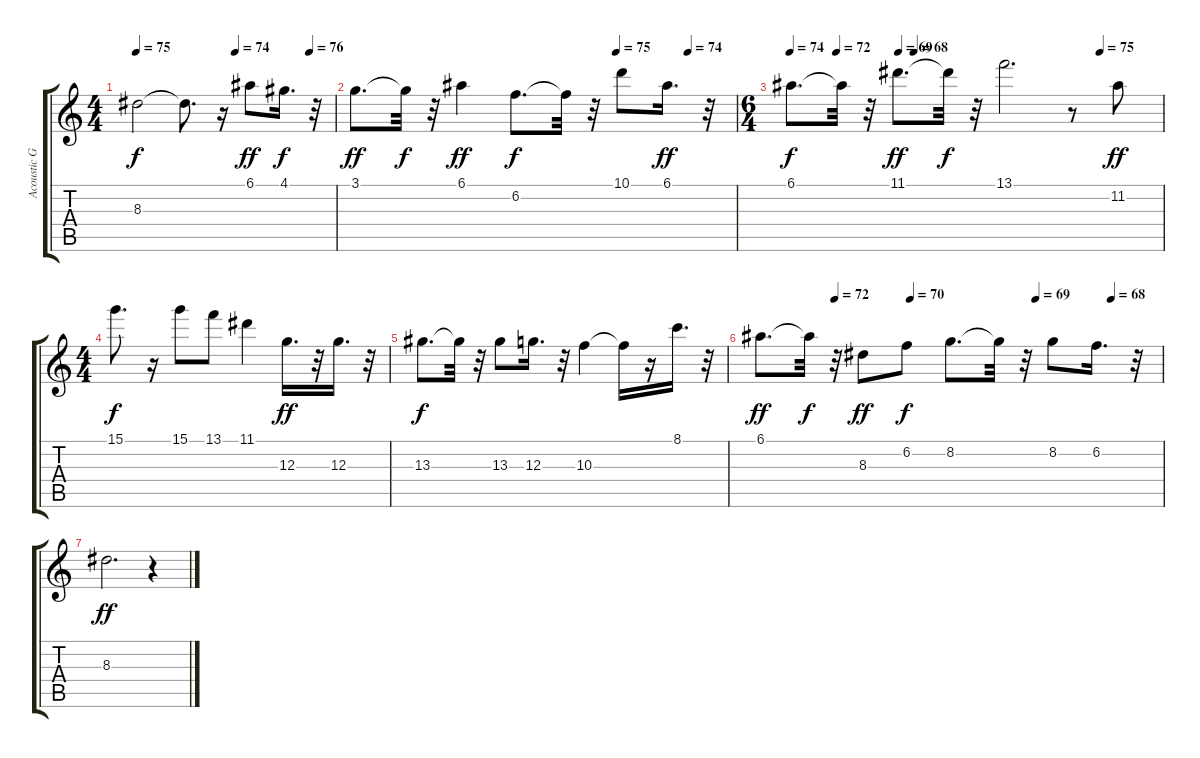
\track ("Acoustic Guitar (steel)" "Acoustic G") {instrument acousticguitarsteel}
\staff {score tabs}
\tuning (E4 B3 G3 D3 A2 E2) {hide}
\ts (4 4)
\tempo 75
\tempo (74 0.5)
\tempo (76 0.875)
\clef g2
\ks c
8.3.2{dy f} 8.3{t}.8{d} r.16 6.1.8{dy ff} 4.1.16{d dy f} r.32 |
\tempo (75 0.6875)
\tempo (74 0.875)
3.1.8{d dy ff} 3.1{t}.32{dy f} r.32 6.1.4{dy ff} 6.2.8{d dy f} 6.2{t}.32 r.32 10.1.8 6.1.16{d dy ff} r.32 |
\ts (6 4)
\tempo 74
\tempo (72 0.125)
\tempo (69 0.2916666666666667)
\tempo (68 0.3333333333333333)
\tempo (75 0.8333333333333334)
6.1.8{d dy f} 6.1{t}.32 r.32 11.1.8{d dy ff} 11.1{t}.32{dy f} r.32 13.1.2{d} r.8 11.2.8{dy ff} |
\ts (4 4)
15.1.8{d dy f} r.16 15.1.8 13.1.8 11.1.4 12.3.16{d dy ff} r.32 12.3.16{d} r.32 |
13.3.8{d dy f} 13.3{t}.32 r.32 13.3.8 12.3.16{d} r.32 10.3.4 10.3{t}.16 r.16 8.1.16{d} r.32 |
\tempo (72 0.1875)
\tempo (70 0.375)
\tempo (69 0.6875)
\tempo (68 0.875)
6.1.8{d dy ff} 6.1{t}.32{dy f} r.32 8.3.8{dy ff} 6.2.8{dy f} 8.2.8{d} 8.2{t}.32 r.32 8.2.8 6.2.16{d} r.32 |
8.3.2{d dy ff} r.4
